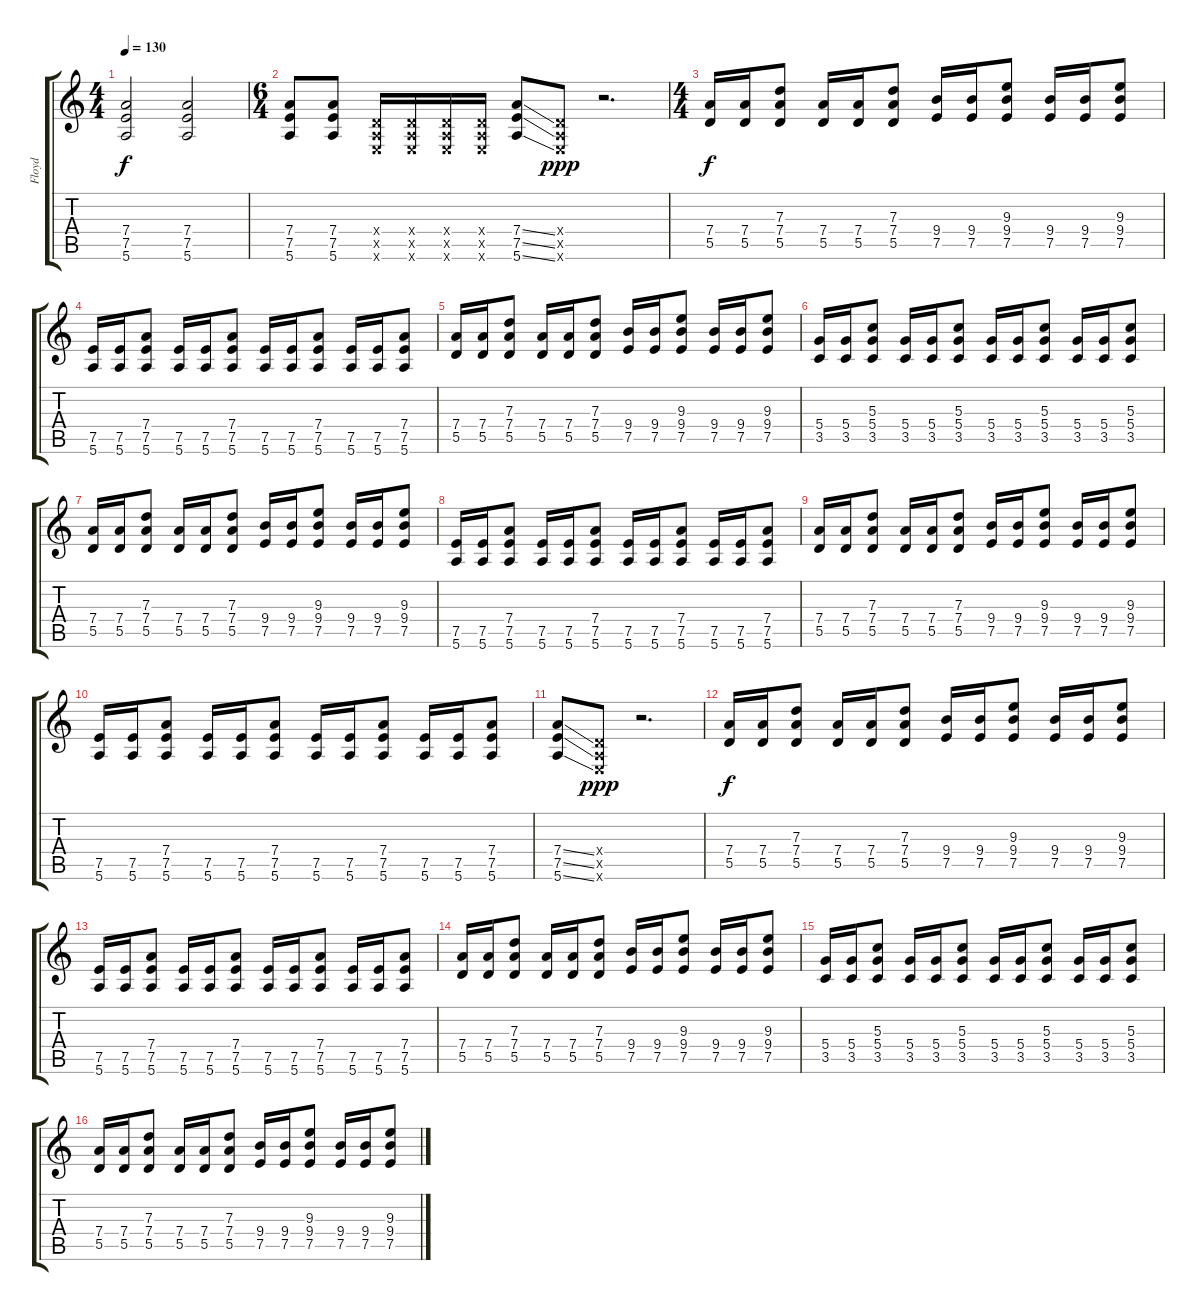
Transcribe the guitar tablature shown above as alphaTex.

\track ("Floyd" "Floyd") {instrument distortionguitar}
\staff {score tabs}
\tuning (E4 B3 G3 D3 A2 E2) {hide}
\ts (4 4)
\tempo 130
\clef g2
\ks c
(7.4 7.5 5.6).2{dy f} (7.4 7.5 5.6).2 |
\ts (6 4)
(7.4 7.5 5.6).8 (7.4 7.5 5.6).8 (0.4{x} 0.5{x} 0.6{x}).16 (0.4{x} 0.5{x} 0.6{x}).16 (0.4{x} 0.5{x} 0.6{x}).16 (0.4{x} 0.5{x} 0.6{x}).16 (7.4{ss} 7.5{ss} 5.6{ss}).8 (0.4{x} 0.5{x} 0.6{x}).8{dy ppp} r.2{d} |
\ts (4 4)
(7.4 5.5).16{dy f} (7.4 5.5).16 (7.3 7.4 5.5).8 (7.4 5.5).16 (7.4 5.5).16 (7.3 7.4 5.5).8 (9.4 7.5).16 (9.4 7.5).16 (9.3 9.4 7.5).8 (9.4 7.5).16 (9.4 7.5).16 (9.3 9.4 7.5).8 |
(7.5 5.6).16 (7.5 5.6).16 (7.4 7.5 5.6).8 (7.5 5.6).16 (7.5 5.6).16 (7.4 7.5 5.6).8 (7.5 5.6).16 (7.5 5.6).16 (7.4 7.5 5.6).8 (7.5 5.6).16 (7.5 5.6).16 (7.4 7.5 5.6).8 |
(7.4 5.5).16 (7.4 5.5).16 (7.3 7.4 5.5).8 (7.4 5.5).16 (7.4 5.5).16 (7.3 7.4 5.5).8 (9.4 7.5).16 (9.4 7.5).16 (9.3 9.4 7.5).8 (9.4 7.5).16 (9.4 7.5).16 (9.3 9.4 7.5).8 |
(5.4 3.5).16 (5.4 3.5).16 (5.3 5.4 3.5).8 (5.4 3.5).16 (5.4 3.5).16 (5.3 5.4 3.5).8 (5.4 3.5).16 (5.4 3.5).16 (5.3 5.4 3.5).8 (5.4 3.5).16 (5.4 3.5).16 (5.3 5.4 3.5).8 |
(7.4 5.5).16 (7.4 5.5).16 (7.3 7.4 5.5).8 (7.4 5.5).16 (7.4 5.5).16 (7.3 7.4 5.5).8 (9.4 7.5).16 (9.4 7.5).16 (9.3 9.4 7.5).8 (9.4 7.5).16 (9.4 7.5).16 (9.3 9.4 7.5).8 |
(7.5 5.6).16 (7.5 5.6).16 (7.4 7.5 5.6).8 (7.5 5.6).16 (7.5 5.6).16 (7.4 7.5 5.6).8 (7.5 5.6).16 (7.5 5.6).16 (7.4 7.5 5.6).8 (7.5 5.6).16 (7.5 5.6).16 (7.4 7.5 5.6).8 |
(7.4 5.5).16 (7.4 5.5).16 (7.3 7.4 5.5).8 (7.4 5.5).16 (7.4 5.5).16 (7.3 7.4 5.5).8 (9.4 7.5).16 (9.4 7.5).16 (9.3 9.4 7.5).8 (9.4 7.5).16 (9.4 7.5).16 (9.3 9.4 7.5).8 |
(7.5 5.6).16 (7.5 5.6).16 (7.4 7.5 5.6).8 (7.5 5.6).16 (7.5 5.6).16 (7.4 7.5 5.6).8 (7.5 5.6).16 (7.5 5.6).16 (7.4 7.5 5.6).8 (7.5 5.6).16 (7.5 5.6).16 (7.4 7.5 5.6).8 |
(7.4{ss} 7.5{ss} 5.6{ss}).8 (0.4{x} 0.5{x} 0.6{x}).8{dy ppp} r.2{d} |
(7.4 5.5).16{dy f} (7.4 5.5).16 (7.3 7.4 5.5).8 (7.4 5.5).16 (7.4 5.5).16 (7.3 7.4 5.5).8 (9.4 7.5).16 (9.4 7.5).16 (9.3 9.4 7.5).8 (9.4 7.5).16 (9.4 7.5).16 (9.3 9.4 7.5).8 |
(7.5 5.6).16 (7.5 5.6).16 (7.4 7.5 5.6).8 (7.5 5.6).16 (7.5 5.6).16 (7.4 7.5 5.6).8 (7.5 5.6).16 (7.5 5.6).16 (7.4 7.5 5.6).8 (7.5 5.6).16 (7.5 5.6).16 (7.4 7.5 5.6).8 |
(7.4 5.5).16 (7.4 5.5).16 (7.3 7.4 5.5).8 (7.4 5.5).16 (7.4 5.5).16 (7.3 7.4 5.5).8 (9.4 7.5).16 (9.4 7.5).16 (9.3 9.4 7.5).8 (9.4 7.5).16 (9.4 7.5).16 (9.3 9.4 7.5).8 |
(5.4 3.5).16 (5.4 3.5).16 (5.3 5.4 3.5).8 (5.4 3.5).16 (5.4 3.5).16 (5.3 5.4 3.5).8 (5.4 3.5).16 (5.4 3.5).16 (5.3 5.4 3.5).8 (5.4 3.5).16 (5.4 3.5).16 (5.3 5.4 3.5).8 |
(7.4 5.5).16 (7.4 5.5).16 (7.3 7.4 5.5).8 (7.4 5.5).16 (7.4 5.5).16 (7.3 7.4 5.5).8 (9.4 7.5).16 (9.4 7.5).16 (9.3 9.4 7.5).8 (9.4 7.5).16 (9.4 7.5).16 (9.3 9.4 7.5).8
